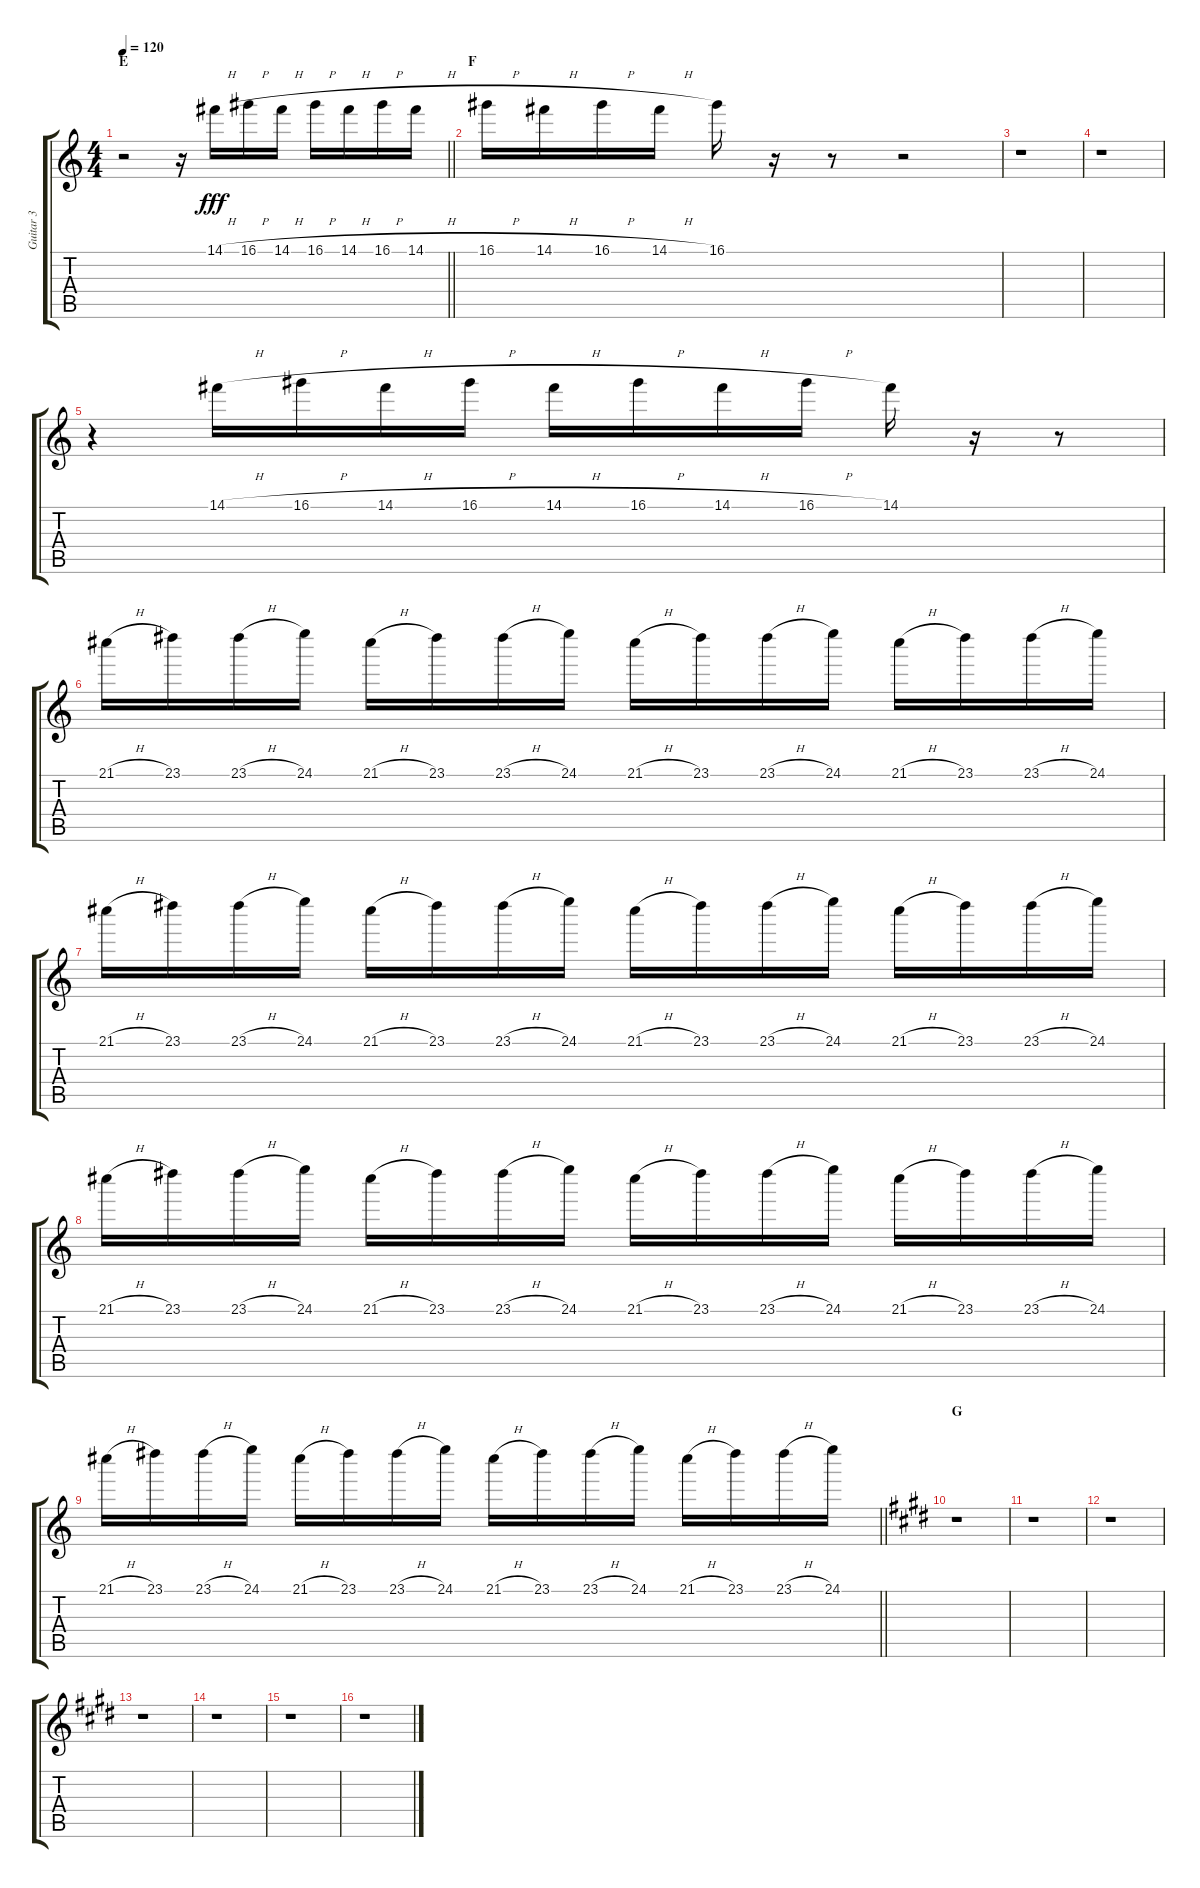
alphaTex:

\track ("Guitar 3" "Guitar 3") {instrument distortionguitar}
\staff {score tabs}
\tuning (E4 B3 G3 D3 A2 E2) {hide}
\ts (4 4)
\section ("" "E")
\tempo 120
\clef g2
\barLineRight lightlight
\ks c
r.2{dy f} r.16 14.1{h}.16{dy fff} 16.1{h}.16 14.1{h}.16 16.1{h}.16 14.1{h}.16 16.1{h}.16 14.1{h}.16 |
\section ("" "F")
16.1{h}.16 14.1{h}.16 16.1{h}.16 14.1{h}.16 16.1.16 r.16 r.8 r.2 |
r.1 |
r.1 |
r.4 14.1{h}.16 16.1{h}.16 14.1{h}.16 16.1{h}.16 14.1{h}.16 16.1{h}.16 14.1{h}.16 16.1{h}.16 14.1.16 r.16 r.8 |
21.1{h}.16 23.1.16 23.1{h}.16 24.1.16 21.1{h}.16 23.1.16 23.1{h}.16 24.1.16 21.1{h}.16 23.1.16 23.1{h}.16 24.1.16 21.1{h}.16 23.1.16 23.1{h}.16 24.1.16 |
21.1{h}.16 23.1.16 23.1{h}.16 24.1.16 21.1{h}.16 23.1.16 23.1{h}.16 24.1.16 21.1{h}.16 23.1.16 23.1{h}.16 24.1.16 21.1{h}.16 23.1.16 23.1{h}.16 24.1.16 |
21.1{h}.16 23.1.16 23.1{h}.16 24.1.16 21.1{h}.16 23.1.16 23.1{h}.16 24.1.16 21.1{h}.16 23.1.16 23.1{h}.16 24.1.16 21.1{h}.16 23.1.16 23.1{h}.16 24.1.16 |
\barLineRight lightlight
21.1{h}.16 23.1.16 23.1{h}.16 24.1.16 21.1{h}.16 23.1.16 23.1{h}.16 24.1.16 21.1{h}.16 23.1.16 23.1{h}.16 24.1.16 21.1{h}.16 23.1.16 23.1{h}.16 24.1.16 |
\section ("" "G")
\ks e
r.1 |
r.1 |
r.1 |
r.1 |
r.1 |
r.1 |
r.1
